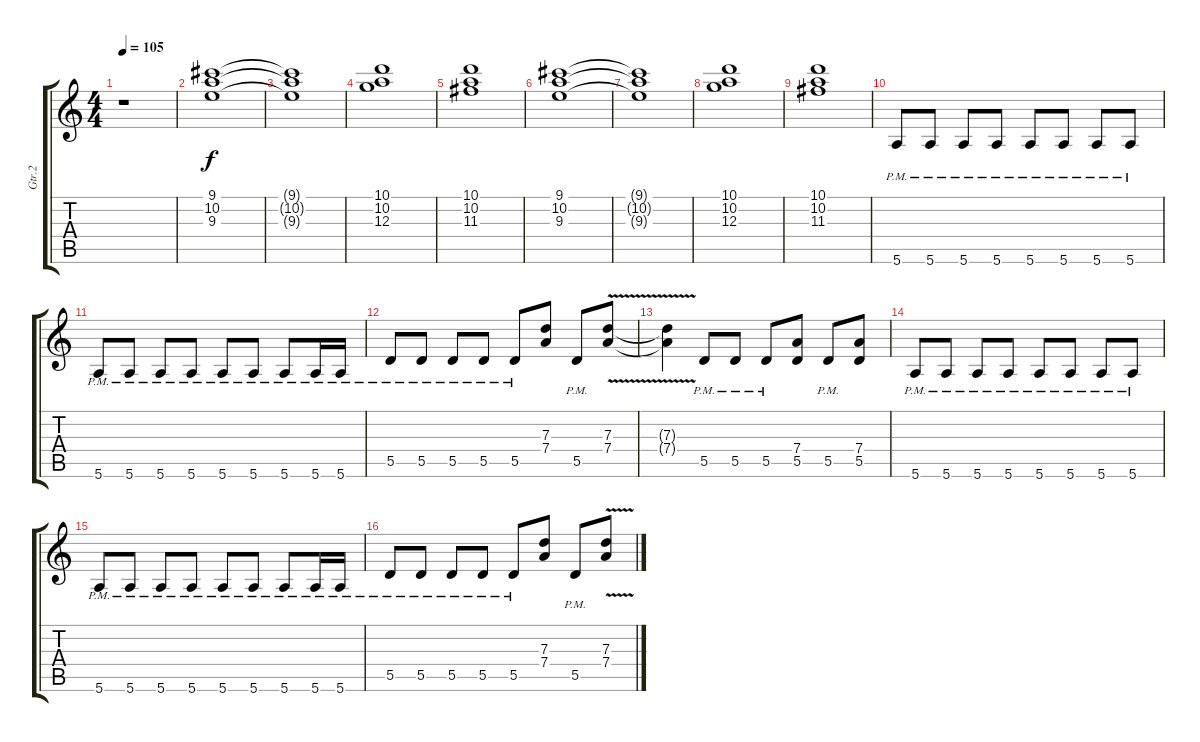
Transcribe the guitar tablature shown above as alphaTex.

\track ("Gtr.2" "Gtr.2") {instrument distortionguitar}
\staff {score tabs}
\tuning (E4 B3 G3 D3 A2 E2) {hide}
\ts (4 4)
\tempo 105
\clef g2
\ks c
r.1{dy f instrument distortionguitar} |
(9.1 10.2 9.3).1 |
(9.1{t} 10.2{t} 9.3{t}).1 |
(10.1 10.2 12.3).1 |
(10.1 10.2 11.3).1 |
(9.1 10.2 9.3).1 |
(9.1{t} 10.2{t} 9.3{t}).1 |
(10.1 10.2 12.3).1 |
(10.1 10.2 11.3).1 |
5.6{pm}.8 5.6{pm}.8 5.6{pm}.8 5.6{pm}.8 5.6{pm}.8 5.6{pm}.8 5.6{pm}.8 5.6{pm}.8 |
5.6{pm}.8 5.6{pm}.8 5.6{pm}.8 5.6{pm}.8 5.6{pm}.8 5.6{pm}.8 5.6{pm}.8 5.6{pm}.16 5.6{pm}.16 |
5.5{pm}.8 5.5{pm}.8 5.5{pm}.8 5.5{pm}.8 5.5{pm}.8 (7.3 7.4).8 5.5{pm}.8 (7.3{v} 7.4{v}).8 |
(7.3{t} 7.4{t}).4 5.5{pm}.8 5.5{pm}.8 5.5{pm}.8 (7.4 5.5).8 5.5{pm}.8 (7.4 5.5).8 |
5.6{pm}.8 5.6{pm}.8 5.6{pm}.8 5.6{pm}.8 5.6{pm}.8 5.6{pm}.8 5.6{pm}.8 5.6{pm}.8 |
5.6{pm}.8 5.6{pm}.8 5.6{pm}.8 5.6{pm}.8 5.6{pm}.8 5.6{pm}.8 5.6{pm}.8 5.6{pm}.16 5.6{pm}.16 |
5.5{pm}.8 5.5{pm}.8 5.5{pm}.8 5.5{pm}.8 5.5{pm}.8 (7.3 7.4).8 5.5{pm}.8 (7.3{v} 7.4{v}).8
